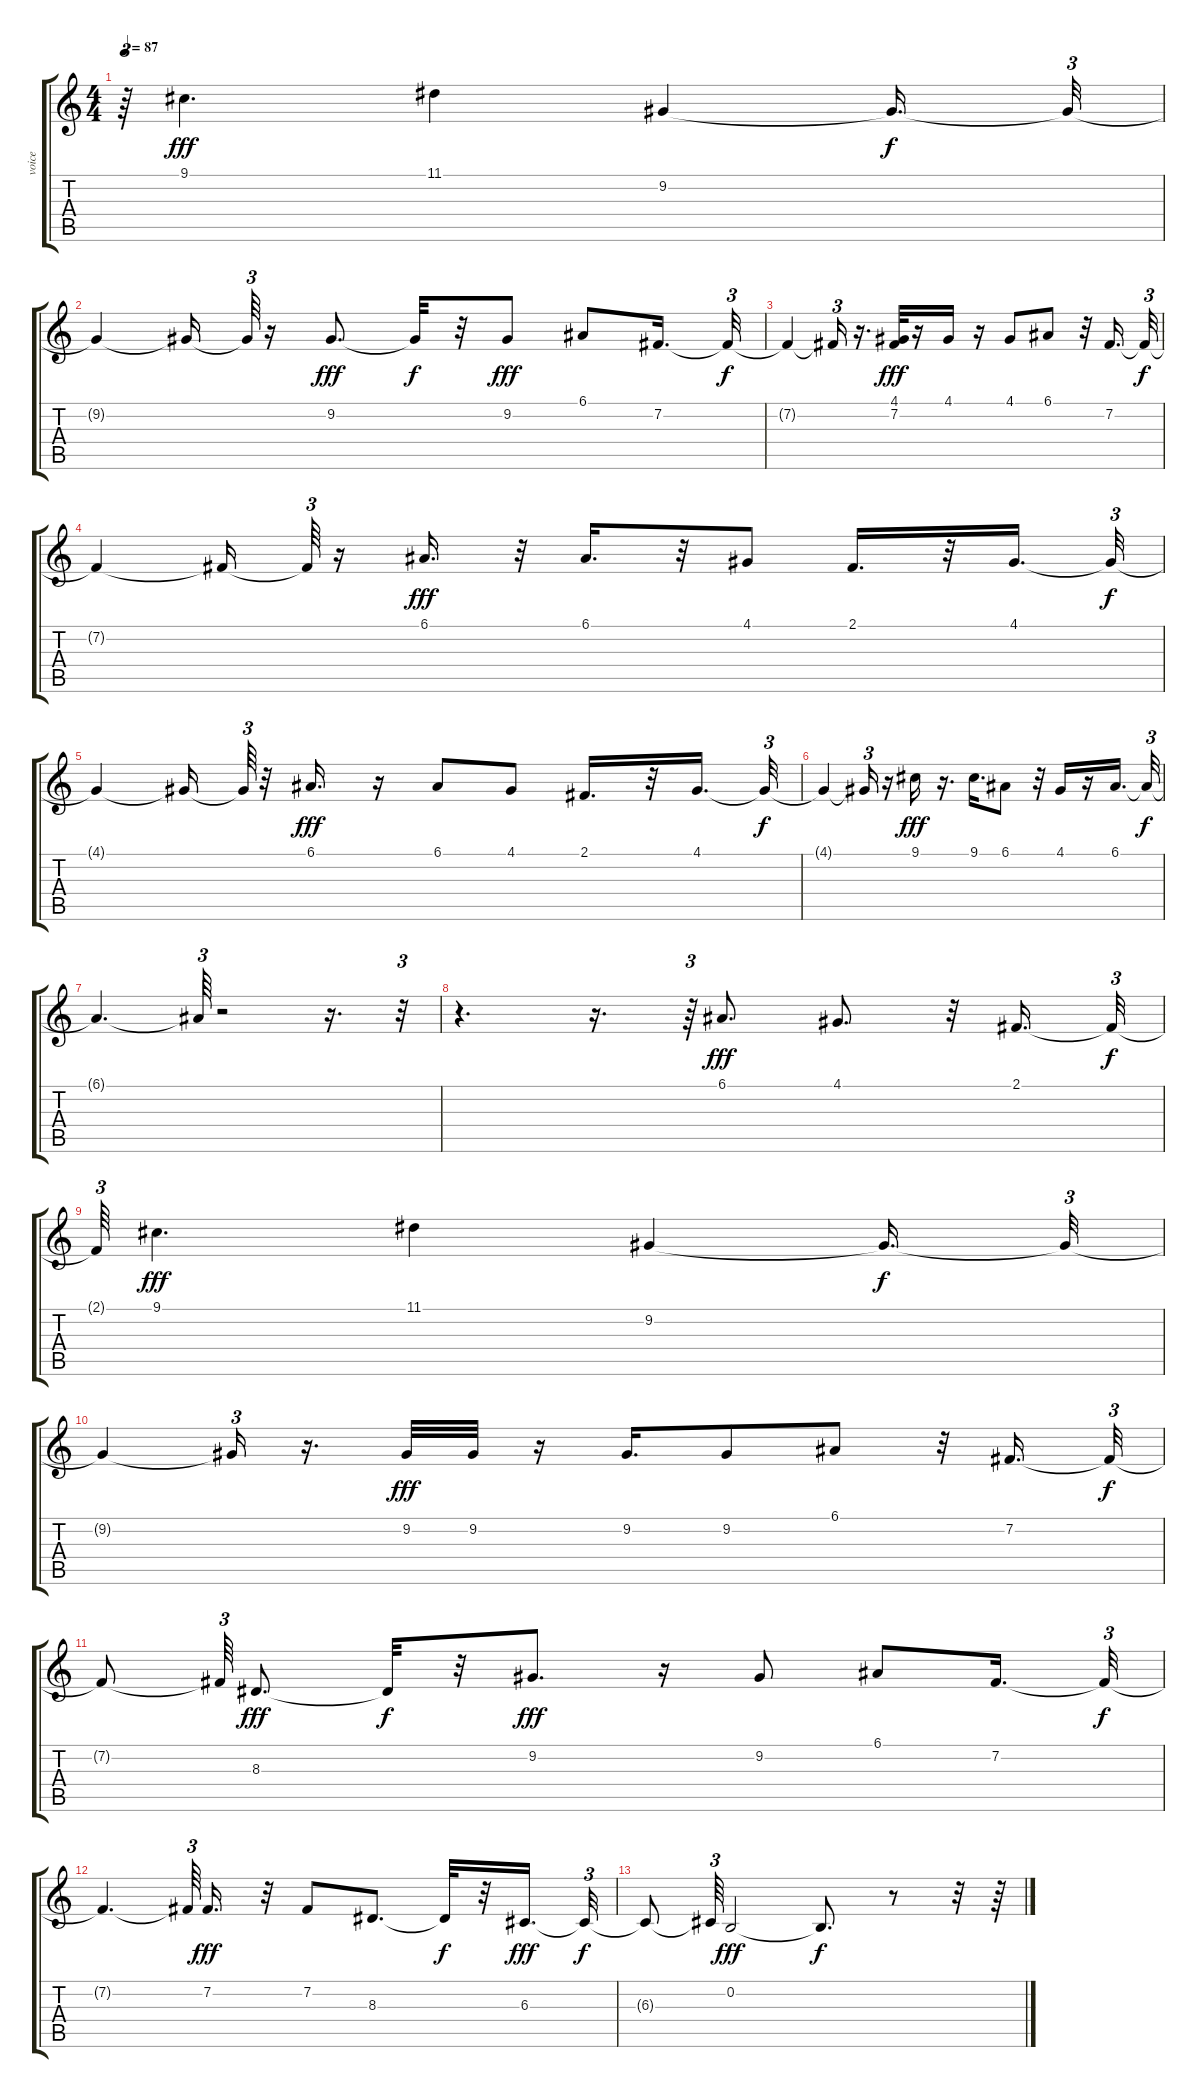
\track ("voice" "voice") {instrument synthvoice}
\staff {score tabs}
\tuning (E4 B3 G3 D3 A2 E2) {hide}
\ts (4 4)
\tempo 87
\clef g2
\ks c
r.64{tu (3 2) dy fff} 9.1.4{d} 11.1.4 9.2.4 9.2{t}.16{d dy f} 9.2{t}.32{tu (3 2)} |
9.2{t}.4 9.2{t}.16 9.2{t}.64{tu (3 2)} r.16 9.2.8{d dy fff} 9.2{t}.32{dy f} r.32 9.2.8{dy fff} 6.1.8 7.2.16{d} 7.2{t}.32{tu (3 2) dy f} |
7.2{t}.4 7.2{t}.16{tu (3 2)} r.16{d} (4.1 7.2).32{dy fff} r.16 4.1.16 r.16 4.1.8 6.1.8 r.32 7.2.16{d} 7.2{t}.32{tu (3 2) dy f} |
7.2{t}.4 7.2{t}.16 7.2{t}.64{tu (3 2)} r.16 6.1.16{d dy fff} r.32 6.1.16{d} r.32 4.1.8 2.1.16{d} r.32 4.1.16{d} 4.1{t}.32{tu (3 2) dy f} |
4.1{t}.4 4.1{t}.16 4.1{t}.64{tu (3 2)} r.32 6.1.16{d dy fff} r.16 6.1.8 4.1.8 2.1.16{d} r.32 4.1.16{d} 4.1{t}.32{tu (3 2) dy f} |
4.1{t}.4 4.1{t}.16{tu (3 2)} r.16 9.1.16{dy fff} r.16{d} 9.1.16{d} 6.1.8 r.32 4.1.16 r.16 6.1.16{d} 6.1{t}.32{tu (3 2) dy f} |
6.1{t}.4{d} 6.1{t}.64{tu (3 2)} r.2 r.16{d} r.32{tu (3 2)} |
r.4{d} r.16{d} r.64{tu (3 2)} 6.1.8{d dy fff} 4.1.8{d} r.32 2.1.16{d} 2.1{t}.32{tu (3 2) dy f} |
2.1{t}.64{tu (3 2)} 9.1.4{d dy fff} 11.1.4 9.2.4 9.2{t}.16{d dy f} 9.2{t}.32{tu (3 2)} |
9.2{t}.4 9.2{t}.16{tu (3 2)} r.16{d} 9.2.32{dy fff} 9.2.32 r.16 9.2.16{d} 9.2.8 6.1.8 r.32 7.2.16{d} 7.2{t}.32{tu (3 2) dy f} |
7.2{t}.8 7.2{t}.64{tu (3 2)} 8.3.8{d dy fff} 8.3{t}.32{dy f} r.32 9.2.8{d dy fff} r.16 9.2.8 6.1.8 7.2.16{d} 7.2{t}.32{tu (3 2) dy f} |
7.2{t}.4{d} 7.2{t}.64{tu (3 2)} 7.2.16{d dy fff} r.32 7.2.8 8.3.8{d} 8.3{t}.32{dy f} r.32 6.3.16{d dy fff} 6.3{t}.32{tu (3 2) dy f} |
6.3{t}.8 6.3{t}.64{tu (3 2)} 0.2.2{dy fff} 0.2{t}.8{d dy f} r.8 r.32 r.64
